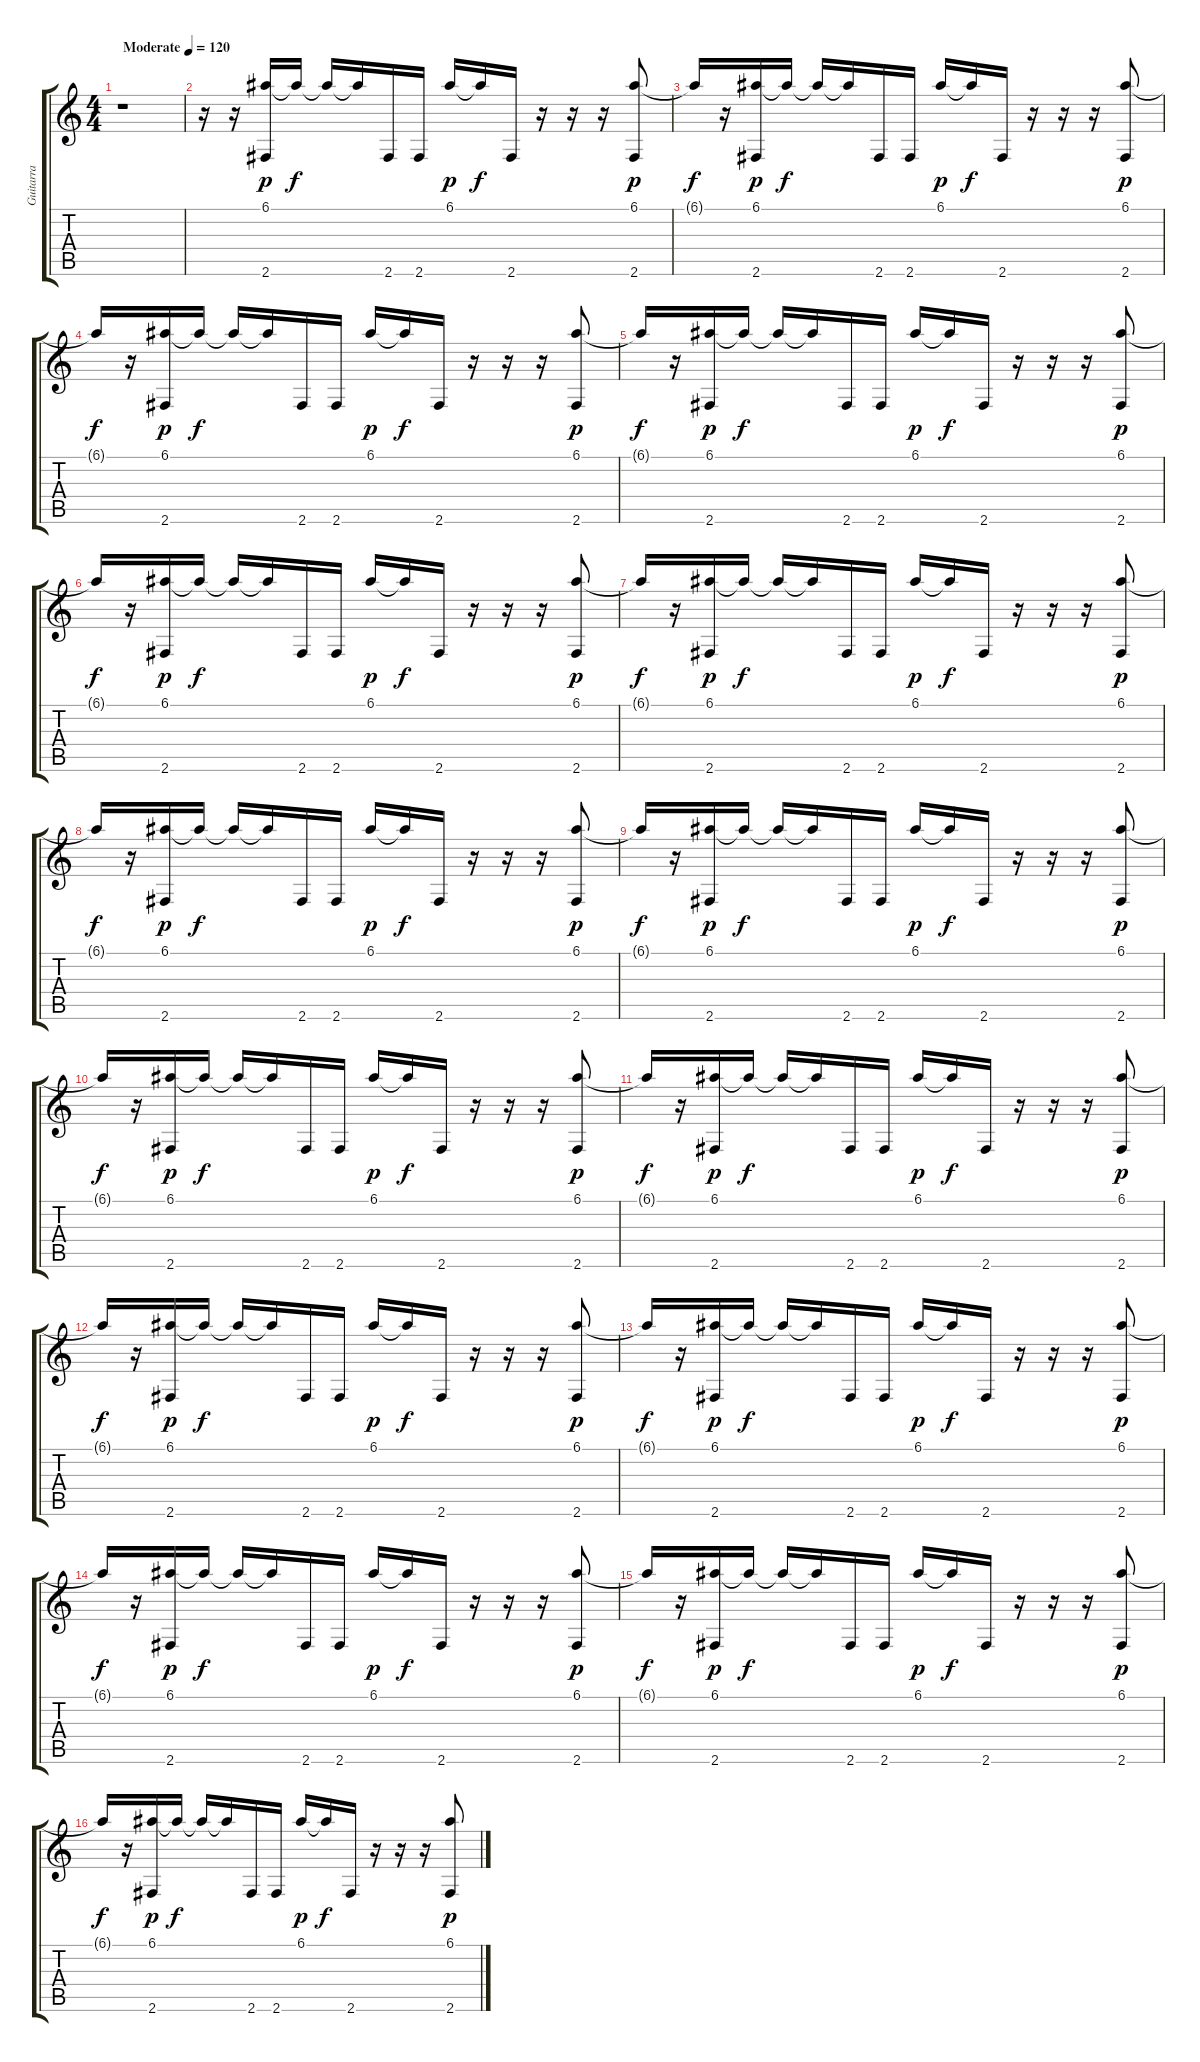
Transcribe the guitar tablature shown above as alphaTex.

\track ("Guitarra" "Guitarra") {instrument acousticguitarsteel}
\staff {score tabs}
\tuning (E4 B3 G3 D3 A2 E2) {hide}
\ts (4 4)
\tempo (120 "Moderate")
\clef g2
\ks c
r.1{dy p instrument acousticguitarsteel} |
r.16 r.16 (6.1 2.6).16 6.1{t}.16{dy f} 6.1{t}.16 6.1{t}.16 2.6.16 2.6.16 6.1.16{dy p} 6.1{t}.16{dy f} 2.6.16 r.16 r.16 r.16 (6.1 2.6).8{dy p} |
6.1{t}.16{dy f} r.16 (6.1 2.6).16{dy p} 6.1{t}.16{dy f} 6.1{t}.16 6.1{t}.16 2.6.16 2.6.16 6.1.16{dy p} 6.1{t}.16{dy f} 2.6.16 r.16 r.16 r.16 (6.1 2.6).8{dy p} |
6.1{t}.16{dy f} r.16 (6.1 2.6).16{dy p} 6.1{t}.16{dy f} 6.1{t}.16 6.1{t}.16 2.6.16 2.6.16 6.1.16{dy p} 6.1{t}.16{dy f} 2.6.16 r.16 r.16 r.16 (6.1 2.6).8{dy p} |
6.1{t}.16{dy f} r.16 (6.1 2.6).16{dy p} 6.1{t}.16{dy f} 6.1{t}.16 6.1{t}.16 2.6.16 2.6.16 6.1.16{dy p} 6.1{t}.16{dy f} 2.6.16 r.16 r.16 r.16 (6.1 2.6).8{dy p} |
6.1{t}.16{dy f} r.16 (6.1 2.6).16{dy p} 6.1{t}.16{dy f} 6.1{t}.16 6.1{t}.16 2.6.16 2.6.16 6.1.16{dy p} 6.1{t}.16{dy f} 2.6.16 r.16 r.16 r.16 (6.1 2.6).8{dy p} |
6.1{t}.16{dy f} r.16 (6.1 2.6).16{dy p} 6.1{t}.16{dy f} 6.1{t}.16 6.1{t}.16 2.6.16 2.6.16 6.1.16{dy p} 6.1{t}.16{dy f} 2.6.16 r.16 r.16 r.16 (6.1 2.6).8{dy p} |
6.1{t}.16{dy f} r.16 (6.1 2.6).16{dy p} 6.1{t}.16{dy f} 6.1{t}.16 6.1{t}.16 2.6.16 2.6.16 6.1.16{dy p} 6.1{t}.16{dy f} 2.6.16 r.16 r.16 r.16 (6.1 2.6).8{dy p} |
6.1{t}.16{dy f} r.16 (6.1 2.6).16{dy p} 6.1{t}.16{dy f} 6.1{t}.16 6.1{t}.16 2.6.16 2.6.16 6.1.16{dy p} 6.1{t}.16{dy f} 2.6.16 r.16 r.16 r.16 (6.1 2.6).8{dy p} |
6.1{t}.16{dy f} r.16 (6.1 2.6).16{dy p} 6.1{t}.16{dy f} 6.1{t}.16 6.1{t}.16 2.6.16 2.6.16 6.1.16{dy p} 6.1{t}.16{dy f} 2.6.16 r.16 r.16 r.16 (6.1 2.6).8{dy p} |
6.1{t}.16{dy f} r.16 (6.1 2.6).16{dy p} 6.1{t}.16{dy f} 6.1{t}.16 6.1{t}.16 2.6.16 2.6.16 6.1.16{dy p} 6.1{t}.16{dy f} 2.6.16 r.16 r.16 r.16 (6.1 2.6).8{dy p} |
6.1{t}.16{dy f} r.16 (6.1 2.6).16{dy p} 6.1{t}.16{dy f} 6.1{t}.16 6.1{t}.16 2.6.16 2.6.16 6.1.16{dy p} 6.1{t}.16{dy f} 2.6.16 r.16 r.16 r.16 (6.1 2.6).8{dy p} |
6.1{t}.16{dy f} r.16 (6.1 2.6).16{dy p} 6.1{t}.16{dy f} 6.1{t}.16 6.1{t}.16 2.6.16 2.6.16 6.1.16{dy p} 6.1{t}.16{dy f} 2.6.16 r.16 r.16 r.16 (6.1 2.6).8{dy p} |
6.1{t}.16{dy f} r.16 (6.1 2.6).16{dy p} 6.1{t}.16{dy f} 6.1{t}.16 6.1{t}.16 2.6.16 2.6.16 6.1.16{dy p} 6.1{t}.16{dy f} 2.6.16 r.16 r.16 r.16 (6.1 2.6).8{dy p} |
6.1{t}.16{dy f} r.16 (6.1 2.6).16{dy p} 6.1{t}.16{dy f} 6.1{t}.16 6.1{t}.16 2.6.16 2.6.16 6.1.16{dy p} 6.1{t}.16{dy f} 2.6.16 r.16 r.16 r.16 (6.1 2.6).8{dy p} |
6.1{t}.16{dy f} r.16 (6.1 2.6).16{dy p} 6.1{t}.16{dy f} 6.1{t}.16 6.1{t}.16 2.6.16 2.6.16 6.1.16{dy p} 6.1{t}.16{dy f} 2.6.16 r.16 r.16 r.16 (6.1 2.6).8{dy p}
